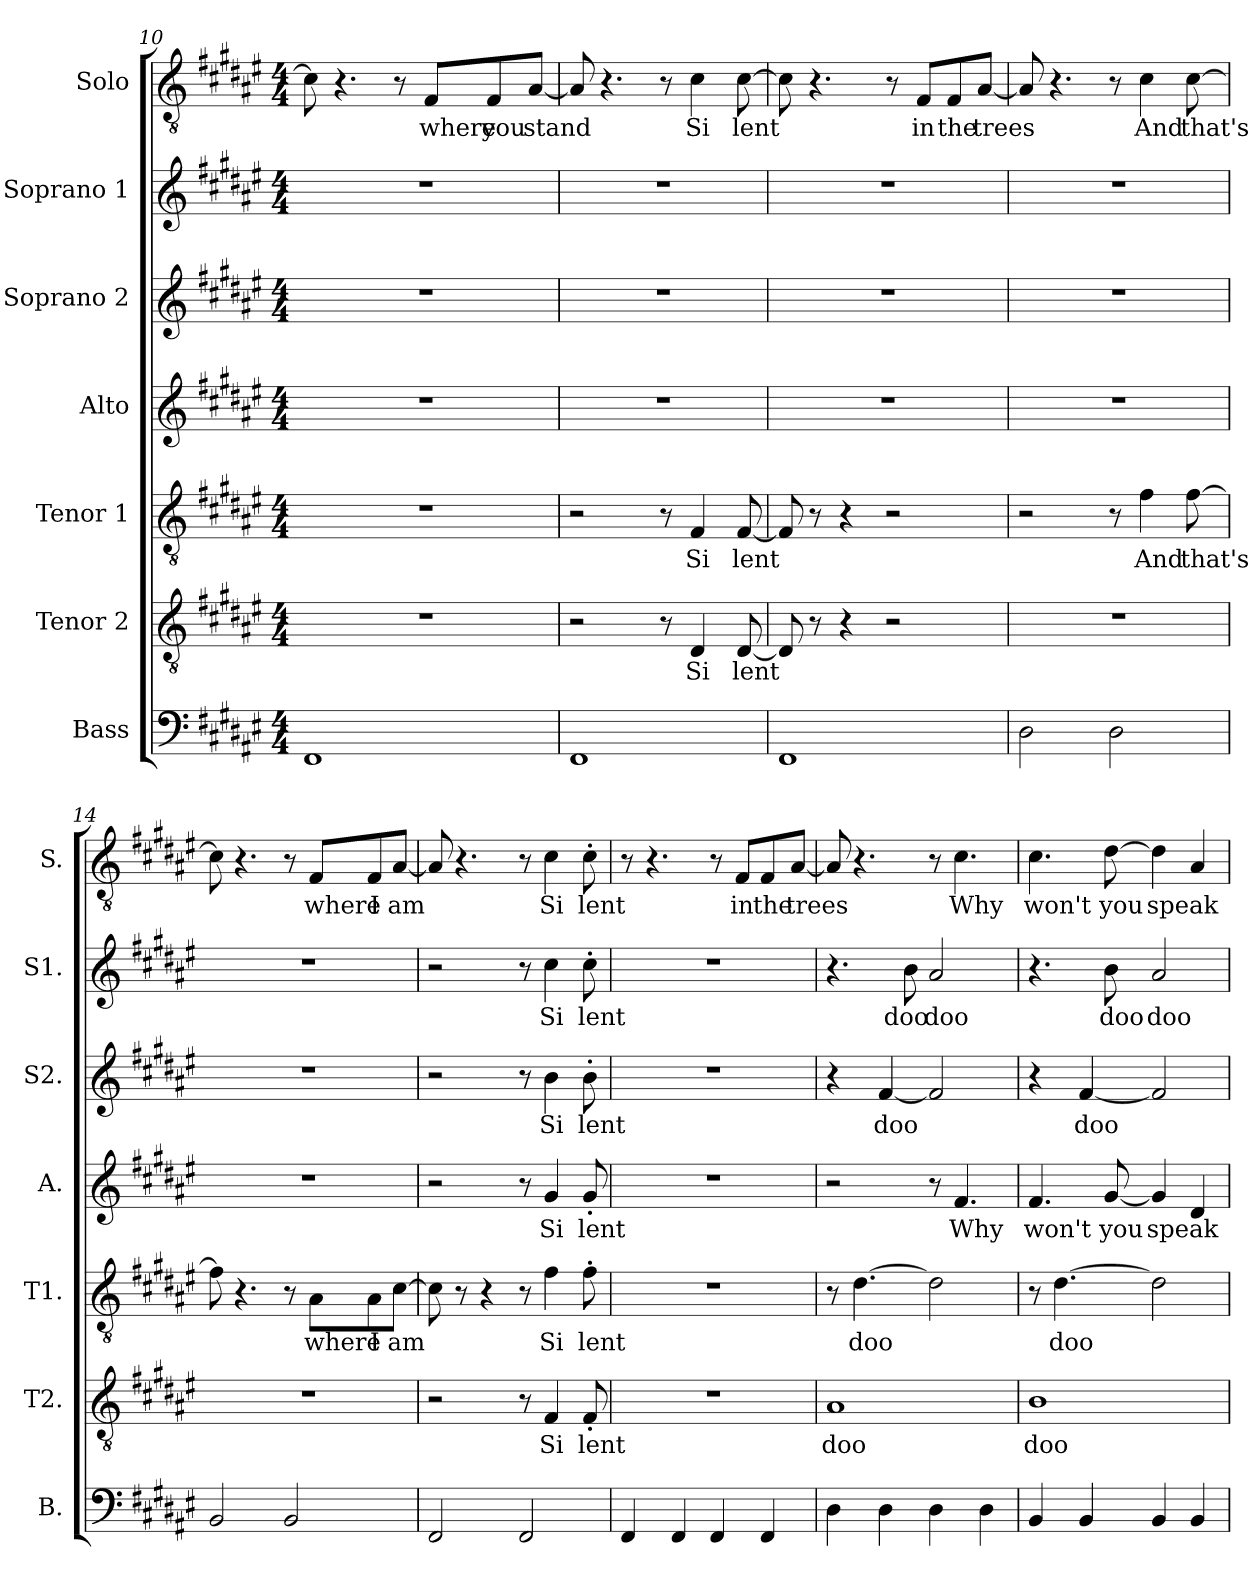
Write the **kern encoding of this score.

**kern	**kern	**text	**kern	**text	**kern	**text	**kern	**text	**kern	**text	**kern	**text
*part7	*part6	*part6	*part5	*part5	*part4	*part4	*part3	*part3	*part2	*part2	*part1	*part1
*staff7	*staff6	*staff6	*staff5	*staff5	*staff4	*staff4	*staff3	*staff3	*staff2	*staff2	*staff1	*staff1
*I"Bass	*I"Tenor 2	*	*I"Tenor 1	*	*I"Alto	*	*I"Soprano 2	*	*I"Soprano 1	*	*I"Solo	*
*I'B.	*I'T2.	*	*I'T1.	*	*I'A.	*	*I'S2.	*	*I'S1.	*	*I'S.	*
!!LO:PB:g=z
*clefF4	*clefGv2	*	*clefGv2	*	*clefG2	*	*clefG2	*	*clefG2	*	*clefGv2	*
*k[f#c#g#d#a#e#]	*k[f#c#g#d#a#e#]	*	*k[f#c#g#d#a#e#]	*	*k[f#c#g#d#a#e#]	*	*k[f#c#g#d#a#e#]	*	*k[f#c#g#d#a#e#]	*	*k[f#c#g#d#a#e#]	*
*M4/4	*M4/4	*	*M4/4	*	*M4/4	*	*M4/4	*	*M4/4	*	*M4/4	*
=10	=10	=10	=10	=10	=10	=10	=10	=10	=10	=10	=10	=10
1FF#	1r	.	1r	.	1r	.	1r	.	1r	.	8c#\]	.
.	.	.	.	.	.	.	.	.	.	.	4.r	.
.	.	.	.	.	.	.	.	.	.	.	8r	.
!	!	!	!	!	!	!	!	!	!	!	!	!LO:LY:b
.	.	.	.	.	.	.	.	.	.	.	8F#/L	where
!	!	!	!	!	!	!	!	!	!	!	!	!LO:LY:b
.	.	.	.	.	.	.	.	.	.	.	8F#/	you
!	!	!	!	!	!	!	!	!	!	!	!	!LO:LY:b
.	.	.	.	.	.	.	.	.	.	.	[8A#/J	stand
=11	=11	=11	=11	=11	=11	=11	=11	=11	=11	=11	=11	=11
1FF#	2r	.	2r	.	1r	.	1r	.	1r	.	8A#/]	.
.	.	.	.	.	.	.	.	.	.	.	4.r	.
.	8r	.	8r	.	.	.	.	.	.	.	8r	.
!	!	!LO:LY:b	!	!LO:LY:b	!	!	!	!	!	!	!	!LO:LY:b
.	4D#/	Si	4F#/	Si	.	.	.	.	.	.	4c#\	Si
!	!	!LO:LY:b	!	!LO:LY:b	!	!	!	!	!	!	!	!LO:LY:b
.	[8D#/	lent	[8F#/	lent	.	.	.	.	.	.	[8c#\	lent
=12	=12	=12	=12	=12	=12	=12	=12	=12	=12	=12	=12	=12
1FF#	8D#/]	.	8F#/]	.	1r	.	1r	.	1r	.	8c#\]	.
.	8r	.	8r	.	.	.	.	.	.	.	4.r	.
.	4r	.	4r	.	.	.	.	.	.	.	.	.
.	2r	.	2r	.	.	.	.	.	.	.	8r	.
!	!	!	!	!	!	!	!	!	!	!	!	!LO:LY:b
.	.	.	.	.	.	.	.	.	.	.	8F#/L	in
!	!	!	!	!	!	!	!	!	!	!	!	!LO:LY:b
.	.	.	.	.	.	.	.	.	.	.	8F#/	the
!	!	!	!	!	!	!	!	!	!	!	!	!LO:LY:b
.	.	.	.	.	.	.	.	.	.	.	[8A#/J	trees
=13	=13	=13	=13	=13	=13	=13	=13	=13	=13	=13	=13	=13
2D#\	1r	.	2r	.	1r	.	1r	.	1r	.	8A#/]	.
.	.	.	.	.	.	.	.	.	.	.	4.r	.
2D#\	.	.	8r	.	.	.	.	.	.	.	8r	.
!	!	!	!	!LO:LY:b	!	!	!	!	!	!	!	!LO:LY:b
.	.	.	4f#\	And	.	.	.	.	.	.	4c#\	And
!	!	!	!	!LO:LY:b	!	!	!	!	!	!	!	!LO:LY:b
.	.	.	[8f#\	that's	.	.	.	.	.	.	[8c#\	that's
!!LO:PB:g=z
=14	=14	=14	=14	=14	=14	=14	=14	=14	=14	=14	=14	=14
2BB/	1r	.	8f#\]	.	1r	.	1r	.	1r	.	8c#\]	.
.	.	.	4.r	.	.	.	.	.	.	.	4.r	.
2BB/	.	.	8r	.	.	.	.	.	.	.	8r	.
!	!	!	!	!LO:LY:b	!	!	!	!	!	!	!	!LO:LY:b
.	.	.	8A#\L	where	.	.	.	.	.	.	8F#/L	where
!	!	!	!	!LO:LY:b	!	!	!	!	!	!	!	!LO:LY:b
.	.	.	8A#\	I	.	.	.	.	.	.	8F#/	I
!	!	!	!	!LO:LY:b	!	!	!	!	!	!	!	!LO:LY:b
.	.	.	[8c#\J	am	.	.	.	.	.	.	[8A#/J	am
=15	=15	=15	=15	=15	=15	=15	=15	=15	=15	=15	=15	=15
2FF#/	2r	.	8c#\]	.	2r	.	2r	.	2r	.	8A#/]	.
.	.	.	8r	.	.	.	.	.	.	.	4.r	.
.	.	.	4r	.	.	.	.	.	.	.	.	.
2FF#/	8r	.	8r	.	8r	.	8r	.	8r	.	8r	.
!	!	!LO:LY:b	!	!LO:LY:b	!	!LO:LY:b	!	!LO:LY:b	!	!LO:LY:b	!	!LO:LY:b
.	4F#/	Si	4f#\	Si	4g#/	Si	4b\	Si	4cc#\	Si	4c#\	Si
!	!	!LO:LY:b	!	!LO:LY:b	!	!LO:LY:b	!	!LO:LY:b	!	!LO:LY:b	!	!LO:LY:b
.	8F#'/	lent	8f#'\	lent	8g#'/	lent	8b'\	lent	8cc#'\	lent	8c#'\	lent
=16	=16	=16	=16	=16	=16	=16	=16	=16	=16	=16	=16	=16
4FF#/	1r	.	1r	.	1r	.	1r	.	1r	.	8r	.
.	.	.	.	.	.	.	.	.	.	.	4.r	.
4FF#/	.	.	.	.	.	.	.	.	.	.	.	.
4FF#/	.	.	.	.	.	.	.	.	.	.	8r	.
!	!	!	!	!	!	!	!	!	!	!	!	!LO:LY:b
.	.	.	.	.	.	.	.	.	.	.	8F#/L	in
!	!	!	!	!	!	!	!	!	!	!	!	!LO:LY:b
4FF#/	.	.	.	.	.	.	.	.	.	.	8F#/	the
!	!	!	!	!	!	!	!	!	!	!	!	!LO:LY:b
.	.	.	.	.	.	.	.	.	.	.	[8A#/J	trees
=17	=17	=17	=17	=17	=17	=17	=17	=17	=17	=17	=17	=17
!	!	!LO:LY:b	!	!	!	!	!	!	!	!	!	!
4D#\	1A#	doo	8r	.	2r	.	4r	.	4.r	.	8A#/]	.
!	!	!	!	!LO:LY:b	!	!	!	!	!	!	!	!
.	.	.	[4.d#\	doo	.	.	.	.	.	.	4.r	.
!	!	!	!	!	!	!	!	!LO:LY:b	!	!	!	!
4D#\	.	.	.	.	.	.	[4f#/	doo	.	.	.	.
!	!	!	!	!	!	!	!	!	!	!LO:LY:b	!	!
.	.	.	.	.	.	.	.	.	8b\	doo	.	.
!	!	!	!	!	!	!	!	!	!	!LO:LY:b	!	!
4D#\	.	.	2d#\]	.	8r	.	2f#/]	.	2a#/	doo	8r	.
!	!	!	!	!	!	!LO:LY:b	!	!	!	!	!	!LO:LY:b
.	.	.	.	.	4.f#/	Why	.	.	.	.	4.c#\	Why
4D#\	.	.	.	.	.	.	.	.	.	.	.	.
=18	=18	=18	=18	=18	=18	=18	=18	=18	=18	=18	=18	=18
!	!	!LO:LY:b	!	!	!	!LO:LY:b	!	!	!	!	!	!LO:LY:b
4BB/	1B	doo	8r	.	4.f#/	won't	4r	.	4.r	.	4.c#\	won't
!	!	!	!	!LO:LY:b	!	!	!	!	!	!	!	!
.	.	.	[4.d#\	doo	.	.	.	.	.	.	.	.
!	!	!	!	!	!	!	!	!LO:LY:b	!	!	!	!
4BB/	.	.	.	.	.	.	[4f#/	doo	.	.	.	.
!	!	!	!	!	!	!LO:LY:b	!	!	!	!LO:LY:b	!	!LO:LY:b
.	.	.	.	.	[8g#/	you	.	.	8b\	doo	[8d#\	you
!	!	!	!	!	!	!LO:LY:b	!	!	!	!LO:LY:b	!	!LO:LY:b
4BB/	.	.	2d#\]	.	4g#/]	speak	2f#/]	.	2a#/	doo	4d#\]	speak
4BB/	.	.	.	.	4d#/	.	.	.	.	.	4A#/	.
=	=	=	=	=	=	=	=	=	=	=	=	=
*-	*-	*-	*-	*-	*-	*-	*-	*-	*-	*-	*-	*-
